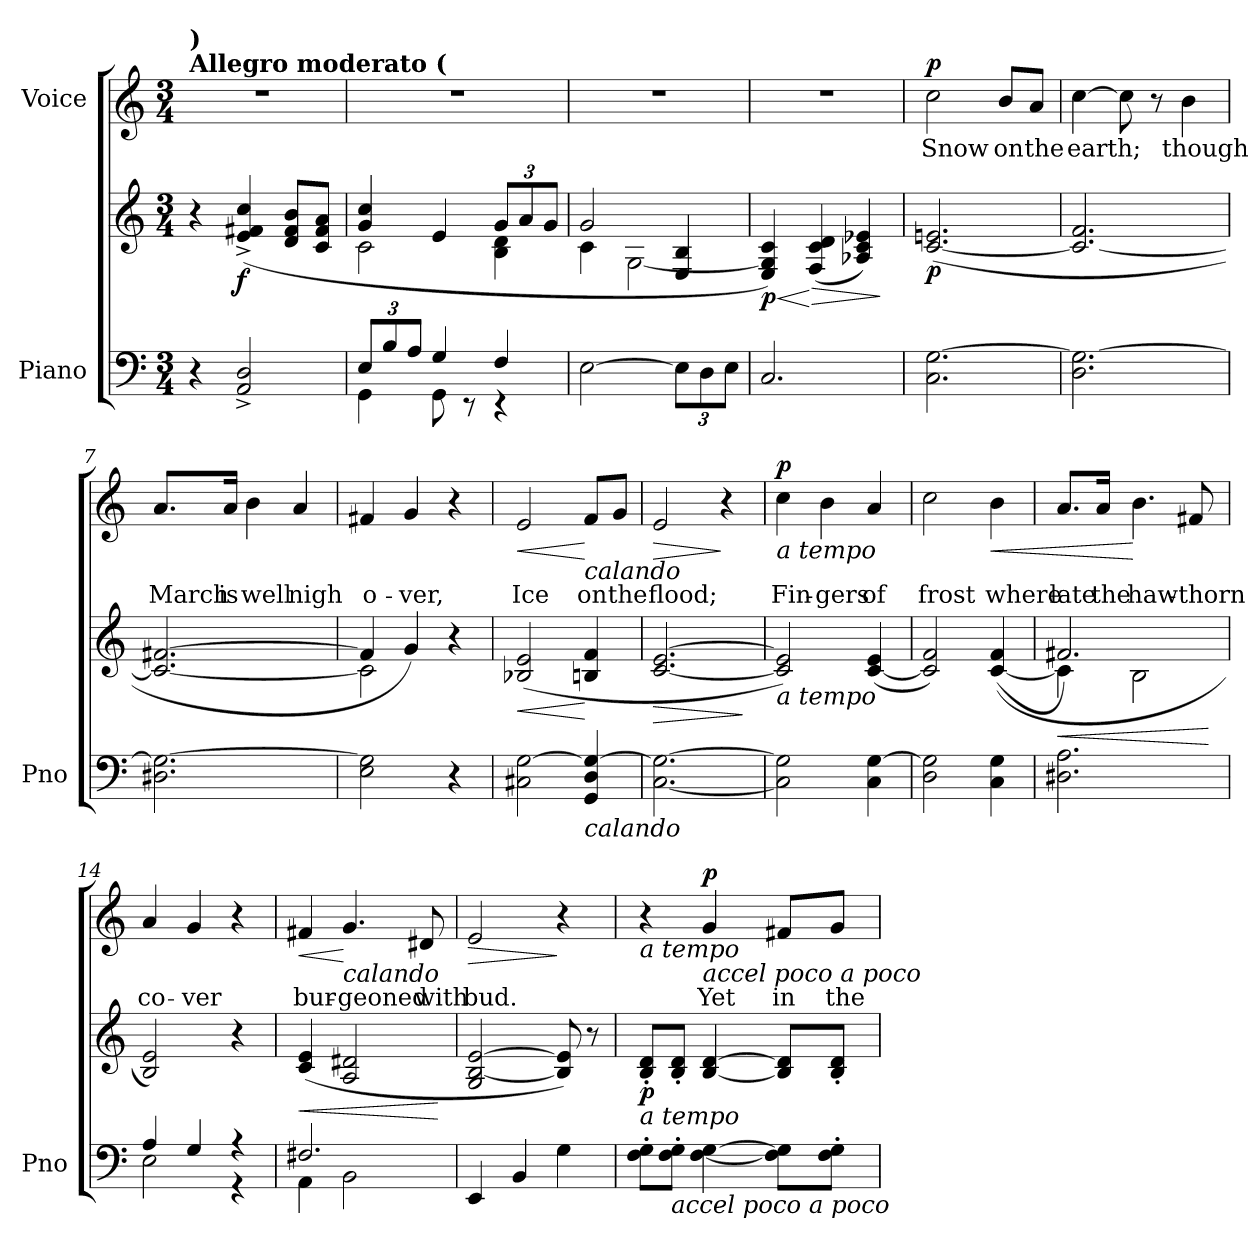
**kern	**kern	**dynam	**kern	**text	**dynam
*part2	*part2	*part2	*part1	*part1	*part1
*staff3	*staff2	*staff2/3	*staff1	*staff1	*staff1
*I"Piano	*	*	*I"Voice	*	*
*I'Pno	*	*	*	*	*
*clefF4	*clefG2	*	*clefG2	*	*
*k[]	*k[]	*	*k[]	*	*
*M3/4	*M3/4	*	*M3/4	*	*
*MM80	*MM80	*	*MM80	*	*
=1	=1	=1	=1	=1	=1
!	!	!	!LO:TX:a:B:t=Allegro moderato        (	!	!
!	!	!	!LO:TX:a:B:t=)	!	!
4r	4r	.	2.r	.	.
!	!	!LO:DY:b	!	!	!
2AA/^> 2D/^>	(4e/^> 4f#X/^> 4cc/^>	f	.	.	.
.	8d/ 8f#/ 8b/L	.	.	.	.
.	8c/ 8f#/ 8a/J	.	.	.	.
=2	=2	=2	=2	=2	=2
*Xbrackettup	*	*	*	*	*
*^	*^	*	*	*	*
12E/L	4GG\	4g/ 4cc/	2c\	.	2.r	.	.
12B/	.	.	.	.	.	.	.
12A/J	.	.	.	.	.	.	.
4G/	8GG\	4e/	.	.	.	.	.
.	8r	.	.	.	.	.	.
*	*	*Xbrackettup	*	*	*	*	*
4F/	4r	12g/L	4B\ 4d\	.	.	.	.
.	.	12a/	.	.	.	.	.
.	.	12g/J	.	.	.	.	.
*v	*v	*	*	*	*	*	*
=3	=3	=3	=3	=3	=3	=3
[2E\	2g/	4c\	.	2.r	.	.
.	.	[2G\	.	.	.	.
*brackettup	*	*	*	*	*	*
12E\L]	4E/ 4B/	.	.	.	.	.
12D\	.	.	.	.	.	.
12E\J	.	.	.	.	.	.
*	*v	*v	*	*	*	*
=4	=4	=4	=4	=4	=4
!	!	!LO:HP:b	!	!	!
!	!	!LO:DY:n=1:b	!	!	!
2.C/	4E/ 4G/] 4c/)	< p	2.r	.	.
!	!	!LO:HP:n=1:b	!	!	!
.	(>4F/ 4c/ 4d/	[ >	.	.	.
.	4A-X/ 4c/ 4e-X/)	.	.	.	.
.	.	]	.	.	.
!!LO:LB:g=z
=5	=5	=5	=5	=5	=5
!	!	!LO:DY:b	!	!LO:LY:b	!LO:DY:a
2.C\ [2.G\	([2.c/ 2.en/	p	2cc\	Snow	p
!	!	!	!	!LO:LY:b	!
.	.	.	8b/L	on	.
!	!	!	!	!LO:LY:b	!
.	.	.	8a/J	the	.
=6	=6	=6	=6	=6	=6
!	!	!	!	!LO:LY:b	!
2.D\ 2.G\_	2.c/_ 2.f/	.	[4cc\	earth;	.
.	.	.	8cc\]	.	.
.	.	.	8r	.	.
!	!	!	!	!LO:LY:b	!
.	.	.	4b\	though	.
=7	=7	=7	=7	=7	=7
!	!	!	!	!LO:LY:b	!
2.D#X\ 2.G\_	2.c/_ [2.f#X/	.	8.a/L	March	.
!	!	!	!	!LO:LY:b	!
.	.	.	16a/Jk	is	.
!	!	!	!	!LO:LY:b	!
.	.	.	4b\	well	.
!	!	!	!	!LO:LY:b	!
.	.	.	4a/	nigh	.
=8	=8	=8	=8	=8	=8
*	*^	*	*	*	*
!	!	!	!	!	!LO:LY:b	!
2E\ 2G\]	4f#/]	2c\]	.	4f#X/	o-	.
!	!	!	!	!	!LO:LY:b	!
.	4g/)	.	.	4g/	-ver,	.
4r	4r	4ryy	.	4r	.	.
!!LO:LB:g=z
=9	=9	=9	=9	=9	=9	=9
!	!	!	!LO:HP:b	!	!LO:LY:b	!LO:HP:b
*	*v	*v	*	*	*	*
2C#X\ [2G\	(2B-X/ 2e/	<	2e/	Ice	<
!	!	!	!LO:TX:b:i:t=calando	!	!
!LO:TX:b:i:t=calando	!	!	!	!	!
!	!	!	!	!LO:LY:b	!
4GG/ 4D/ 4G/_	4Bn/ 4f/	[	8f/L	on	[
!	!	!	!	!LO:LY:b	!
.	.	.	8g/J	the	.
=10	=10	=10	=10	=10	=10
!	!	!LO:HP:b	!	!LO:LY:b	!LO:HP:b
[2.C\ 2.G\_	[2.c/ [2.e/	>	2e/	flood;	>
.	.	.	4r	.	]
.	.	]	.	.	.
=11	=11	=11	=11	=11	=11
!	!	!	!LO:TX:b:i:t=a tempo	!	!
!	!LO:TX:b:i:t=a tempo	!	!	!	!
!	!	!	!	!LO:LY:b	!LO:DY:a
2C\] 2G\]	2c/] 2e/])	.	4cc\	Fin-	p
!	!	!	!	!LO:LY:b	!
.	.	.	4b\	-gers	.
!	!	!	!	!LO:LY:b	!
4C\ [4G\	([4c/ 4e/	.	4a/	of	.
=12	=12	=12	=12	=12	=12
!	!	!	!	!LO:LY:b	!
2D\ 2G\]	2c/] 2f/)	.	2cc\	frost	.
!	!	!	!	!LO:LY:b	!LO:HP:b
4C\ 4G\	(>([<4c/ 4f/	.	4b\	where	<
=13	=13	=13	=13	=13	=13
!	!	!LO:HP:b	!	!LO:LY:b	!
*	*^	*	*	*	*
2.D#X\ 2.A\	2.f#X/)	4c\]	<	8.a/L	late	.
!	!	!	!	!	!LO:LY:b	!
.	.	.	.	16a/Jk	the	.
!	!	!	!	!	!LO:LY:b	!
.	.	2B\	.	4.b\	haw-	[
!	!	!	!	!	!LO:LY:b	!
.	.	.	.	8f#X/	-thorn	.
*	*v	*v	*	*	*	*
.	.	[	.	.	.
=14	=14	=14	=14	=14	=14
*^	*	*	*	*	*
!	!	!	!	!	!LO:LY:b	!
4A/	2E\	2B/ 2e/)	.	4a/	co-	.
!	!	!	!	!	!LO:LY:b	!
4G/	.	.	.	4g/	-ver	.
4r	4r	4r	.	4r	.	.
!!LO:LB:g=z
=15	=15	=15	=15	=15	=15	=15
!	!	!	!LO:HP:b	!	!LO:LY:b	!LO:HP:b
2.F#X/	4AA\	(4c/ 4e/	<	4f#X/	bur-	<
!	!	!	!	!LO:TX:b:i:t=calando	!	!
!	!	!	!	!	!LO:LY:b	!
.	2BB\	2A/ 2d#X/	.	4.g/	-geoned	[
!	!	!	!	!	!LO:LY:b	!
.	.	.	.	8d#X/	with	.
*v	*v	*	*	*	*	*
.	.	[	.	.	.
=16	=16	=16	=16	=16	=16
!	!	!	!	!LO:LY:b	!LO:HP:b
4EE/	2G/ [2B/ [2e/	.	2e/	bud.	>
4BB/	.	.	.	.	.
4G\	8B/] 8e/])	.	4r	.	]
.	8r	.	.	.	.
=17	=17	=17	=17	=17	=17
!	!	!	!LO:TX:b:i:t=a tempo	!	!
!	!LO:TX:b:i:t=a tempo	!	!	!	!
!	!	!LO:DY:b	!	!	!
8F\' 8G\'L	8B/' 8d/'L	p	4r	.	.
!LO:TX:b:i:t=accel poco a poco	!	!	!	!	!
8F\' 8G\'J	8B/' 8d/'J	.	.	.	.
!	!	!	!LO:TX:b:i:t=accel poco a poco	!	!
!	!	!	!	!LO:LY:b	!LO:DY:a
[4F\ [4G\	[4B/ [4d/	.	4g/	Yet	p
!	!	!	!	!LO:LY:b	!
8F\] 8G\]L	8B/] 8d/]L	.	8f#X/L	in	.
!	!	!	!	!LO:LY:b	!
8F\' 8G\'J	8B/' 8d/'J	.	8g/J	the	.
=	=	=	=	=	=
*-	*-	*-	*-	*-	*-
